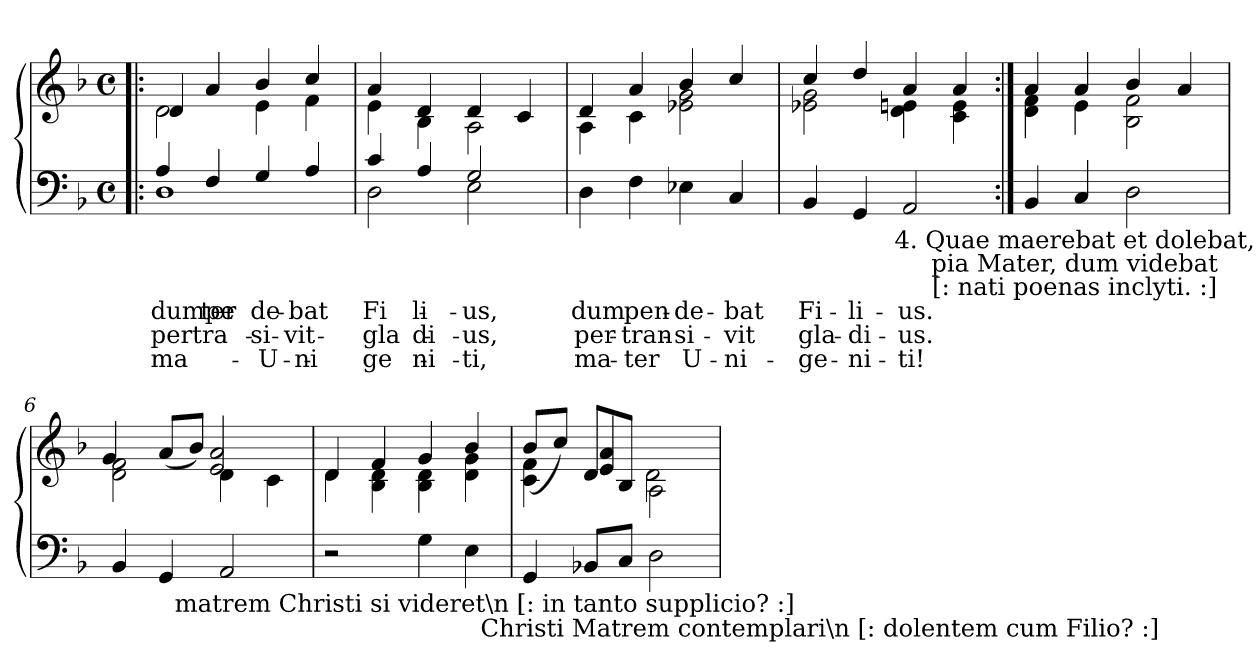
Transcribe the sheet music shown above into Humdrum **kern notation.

**kern	**text	**text	**text	**kern
*part1	*part1	*part1	*part1	*part1
*staff2	*staff2	*staff2	*staff2	*staff1
*clefF4	*	*	*	*clefG2
*k[b-]	*	*	*	*k[b-]
*F:	*	*	*	*F:
*M4/4	*	*	*	*M4/4
*met(c)	*	*	*	*met(c)
=1!|:	=1!|:	=1!|:	=1!|:	=1!|:
*^	*	*	*	*
!	!	!LO:LY:b:rj	!LO:LY:b:rj	!LO:LY:b:rj	!
*	*^	*	*	*	*^
*	*	*	*	*	*	*	*^
1D	4A/	4ryy	dumpe	pertra-	ma-	2d\	4d/	4ryy
!	!	!	!LO:LY:b:rj	!	!	!	!	!
.	2.ryy	4F/	ter	.	.	.	2.ryy	4a/
!	!	!	!LO:LY:b:rj	!LO:LY:b:rj	!LO:LY:b:rj	!	!	!
.	.	4G/	de-	-si-	-U-	4e\	.	4b-/
!	!	!	!LO:LY:b:rj	!LO:LY:b:rj	!LO:LY:b:rj	!	!	!
.	.	4A/	-bat	-vit	-ni-	4cc/	.	4f\
=2	=2	=2	=2	=2	=2	=2	=2	=2
!	!	!	!LO:LY:b:rj	!LO:LY:b:rj	!LO:LY:b:rj	!	!	!
*	*v	*v	*	*	*	*	*	*
*	*	*	*	*	*	*v	*v
2D\	4c/	Fi-	gla-	ge-	4e\	4a/
!	!	!LO:LY:b:rj	!LO:LY:b:rj	!LO:LY:b:rj	!	!
.	4A/	-li-	-di-	-ni-	4d/	4B-\
!	!	!LO:LY:b:rj	!LO:LY:b:rj	!LO:LY:b:rj	!	!
2G/	2E\	us,	us,	-ti,	2A\	4d/
.	.	.	.	.	.	4c/
*v	*v	*	*	*	*	*
=3	=3	=3	=3	=3	=3
!	!LO:LY:b:rj	!LO:LY:b:rj	!LO:LY:b:rj	!	!
4D\	-dum	-per-	-ma-	4A\	4d/
!	!LO:LY:b:rj	!LO:LY:b:rj	!LO:LY:b:rj	!	!
4F\	pen-	-tran-	-ter	4a/	4c\
!	!LO:LY:b:rj	!LO:LY:b:rj	!LO:LY:b:rj	!	!
4E-X\	-de-	-si-	U-	2e-X\ 2g\	4b-/
!	!LO:LY:b:rj	!LO:LY:b:rj	!LO:LY:b:rj	!	!
4C/	-bat	-vit	-ni-	.	4cc/
=4	=4	=4	=4	=4	=4
!	!LO:LY:b:rj	!LO:LY:b:rj	!LO:LY:b:rj	!	!
4BB-/	Fi-	gla-	-ge-	2e-X\ 2g\	4cc/
!	!LO:LY:b:rj	!LO:LY:b:rj	!LO:LY:b:rj	!	!
4GG/	-li-	-di-	-ni-	.	4dd/
!	!LO:LY:b:rj	!LO:LY:b:rj	!LO:LY:b:rj	!	!
2AA/	-us.	-us.	-ti!	4a/	4d\ 4en\
.	.	.	.	4a/	4c\ 4e\
!!LO:LB:g=z	!!
=5:|!	=5:|!	=5:|!	=5:|!	=5:|!	=5:|!
4BB-/	.	.	.	4d\ 4f\	4a/
!LO:TX:b:cj:t=4. Quae maerebat et dolebat,\npia Mater, dum videbat\n[&colon; nati poenas inclyti. &colon;]	!	!	!	!	!
4C/	.	.	.	4e\	4a/
2D\	.	.	.	2B-\ 2f\	4b-/
.	.	.	.	.	4a/
=6	=6	=6	=6	=6	=6
4BB-/	.	.	.	2d\ 2f\	4g/
!LO:TX:b:t=5. Quis est homo qui non fleret,\n   matrem Christi si videret\n   [&colon; in tanto supplicio? &colon;]	!	!	!	!	!
4GG/	.	.	.	.	(>8a/L
.	.	.	.	.	8b-/J)
2AA/	.	.	.	4d\	2e/ 2a/
.	.	.	.	4c\	.
=7	=7	=7	=7	=7	=7
2r	.	.	.	4d\	4d/
.	.	.	.	4B-\ 4d\	4f/
4G\	.	.	.	4B-\ 4d\	4g/
!LO:TX:b:t=6. Quis non posset contristari\n   Christi Matrem contemplari\n   [&colon; dolentem cum Filio? &colon;]	!	!	!	!	!
4E\	.	.	.	4d\ 4g\	4b-/
=8	=8	=8	=8	=8	=8
4GG/	.	.	.	4c\ 4f\	(>8b-/L
.	.	.	.	.	8cc/J)
8BB-X/L	.	.	.	8d/L	4e/ 4a/
8C/J	.	.	.	8B-/J	.
2D\	.	.	.	2A\	2d\
*	*	*	*	*v	*v
=	=	=	=	=
*-	*-	*-	*-	*-
